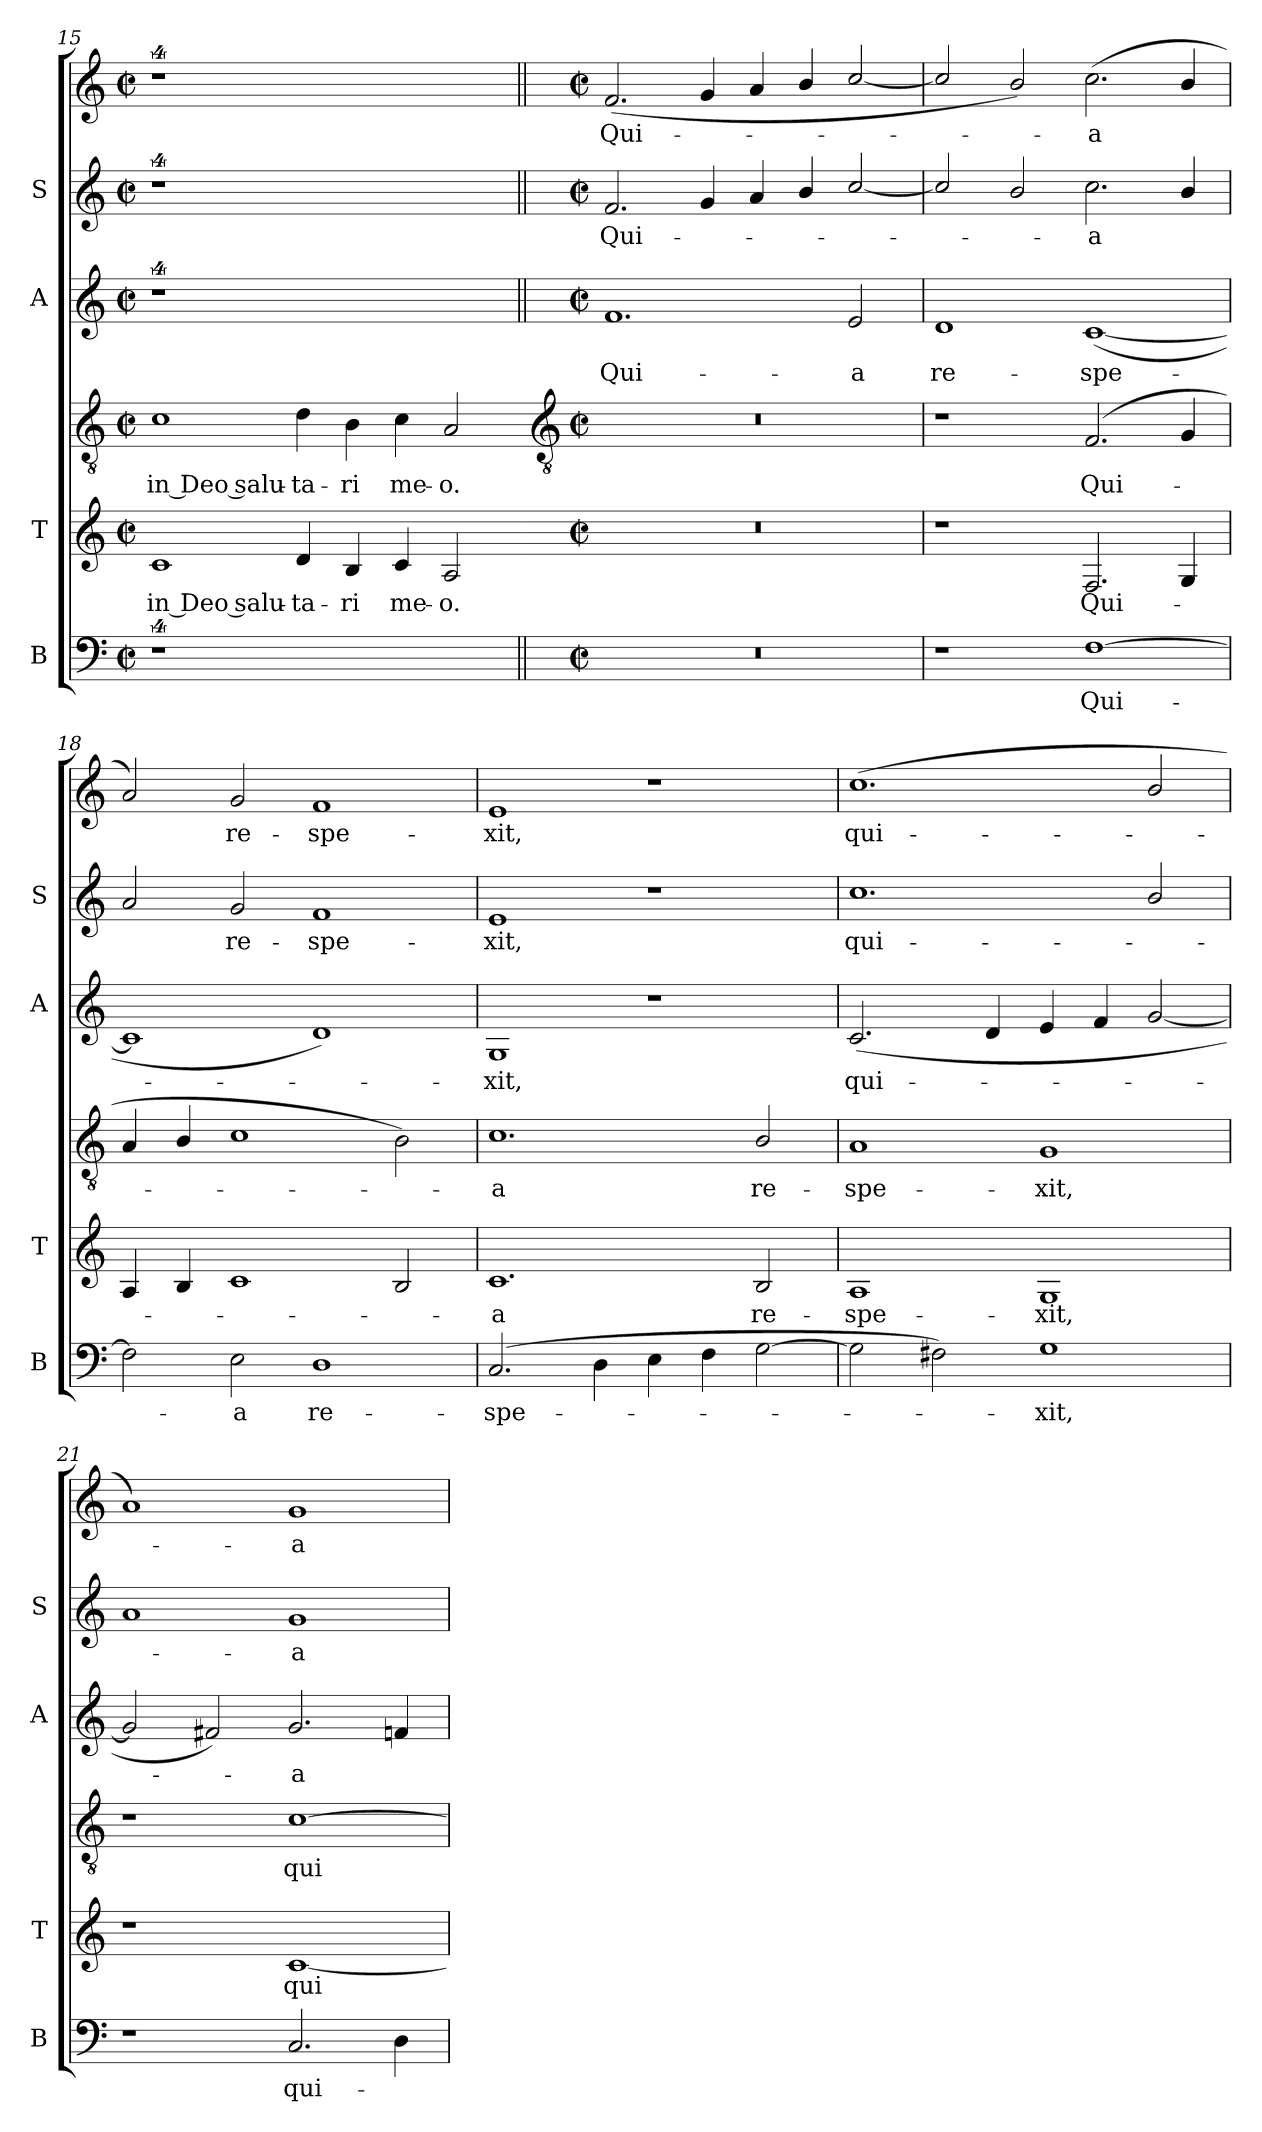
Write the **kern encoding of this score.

**kern	**text	**kern	**text	**kern	**text	**kern	**text	**kern	**text	**kern	**text
*part4	*part4	*part3	*part3	*part3	*part3	*part2	*part2	*part1	*part1	*part1	*part1
*staff6	*staff6	*staff5	*staff5	*staff4	*staff4	*staff3	*staff3	*staff2	*staff2	*staff1	*staff1
*I"B	*	*I"T	*	*	*	*I"A	*	*I"S	*	*	*
*I'B	*	*I'T	*	*	*	*I'A	*	*I'S	*	*	*
*clefF4	*	*	*	*clefGv2	*	*clefG2	*	*	*	*clefG2	*
*k[]	*	*k[]	*	*k[]	*	*k[]	*	*k[]	*	*k[]	*
*C:	*	*C:	*	*C:	*	*C:	*	*C:	*	*C:	*
*M4/2	*	*M4/2	*	*M4/2	*	*M4/2	*	*M4/2	*	*M4/2	*
*met(c|)	*	*met(c|)	*	*met(c|)	*	*met(c|)	*	*met(c|)	*	*met(c|)	*
=15	=15	=15	=15	=15	=15	=15	=15	=15	=15	=15	=15
!	!	!	!LO:LY:b	!	!LO:LY:b	!	!	!	!	!	!
4%9r	.	1c	in Deo salu-	1c	in Deo salu-	4%9r	.	4%9r	.	4%9r	.
!	!	!	!LO:LY:b	!	!LO:LY:b	!	!	!	!	!	!
.	.	4d	-ta-	4d	-ta-	.	.	.	.	.	.
!	!	!	!LO:LY:b	!	!LO:LY:b	!	!	!	!	!	!
.	.	4B	-ri	4B	-ri	.	.	.	.	.	.
!	!	!	!LO:LY:b	!	!LO:LY:b	!	!	!	!	!	!
.	.	4c	me-	4c	me-	.	.	.	.	.	.
!	!	!	!LO:LY:b	!	!LO:LY:b	!	!	!	!	!	!
.	.	2A	-o.	2A	-o.	.	.	.	.	.	.
!!LO:LB:g=z
=16||	=16||	=16-	=16||	=16-	=16||	=16||	=16||	=16||	=16||	=16||	=16||
*	*	*	*	*clefGv2	*	*	*	*	*	*	*
*k[]	*	*	*	*	*	*k[]	*	*k[]	*	*k[]	*
*C:	*	*	*	*	*	*C:	*	*C:	*	*C:	*
*M4/2	*	*M4/2	*	*M4/2	*	*M4/2	*	*M4/2	*	*M4/2	*
*met(c|)	*	*met(c|)	*	*met(c|)	*	*met(c|)	*	*met(c|)	*	*met(c|)	*
!	!	!	!	!	!	!	!LO:LY:b	!	!LO:LY:b	!	!LO:LY:b
0r	.	0r	.	0r	.	1.f	Qui-	2.f	Qui-	(<2.f	Qui-
.	.	.	.	.	.	.	.	4g	.	4g	.
.	.	.	.	.	.	.	.	4a	.	4a	.
.	.	.	.	.	.	.	.	4b/	.	4b/	.
!	!	!	!	!	!	!	!LO:LY:b	!	!	!	!
.	.	.	.	.	.	2e	-a	[2cc/	.	[2cc/	.
=17	=17	=17	=17	=17	=17	=17	=17	=17	=17	=17	=17
!	!	!	!	!	!	!	!LO:LY:b	!	!	!	!
1r	.	1r	.	1r	.	1d	re-	2cc/]	.	2cc/]	.
.	.	.	.	.	.	.	.	2b/	.	2b/)	.
!	!LO:LY:b	!	!LO:LY:b	!	!LO:LY:b	!	!LO:LY:b	!	!LO:LY:b	!	!LO:LY:b
[1F	Qui-	2.F	Qui-	(<2.F	Qui-	(<[1c	-spe-	2.cc	a	(<2.cc	a
.	.	4G	.	4G	.	.	.	4b/	.	4b/	.
=18	=18	=18	=18	=18	=18	=18	=18	=18	=18	=18	=18
2F]	.	4A	.	4A	.	1c]	.	2a	.	2a)	.
.	.	4B/	.	4B/	.	.	.	.	.	.	.
!	!LO:LY:b	!	!	!	!	!	!	!	!LO:LY:b	!	!LO:LY:b
2E	a	1c/	.	1c/	.	.	.	2g	re-	2g	re-
!	!LO:LY:b	!	!	!	!	!	!	!	!LO:LY:b	!	!LO:LY:b
1D	re-	.	.	.	.	1d)	.	1f	-spe-	1f	-spe-
.	.	2B	.	2B)	.	.	.	.	.	.	.
=19	=19	=19	=19	=19	=19	=19	=19	=19	=19	=19	=19
!	!LO:LY:b	!	!LO:LY:b	!	!LO:LY:b	!	!LO:LY:b	!	!LO:LY:b	!	!LO:LY:b
(>2.C	-spe-	1.c	a	1.c	a	1G	xit,	1e	-xit,	1e	-xit,
4D	.	.	.	.	.	.	.	.	.	.	.
4E	.	.	.	.	.	1r	.	1r	.	1r	.
4F	.	.	.	.	.	.	.	.	.	.	.
!	!	!	!LO:LY:b	!	!LO:LY:b	!	!	!	!	!	!
[2G	.	2B/	re-	2B/	re-	.	.	.	.	.	.
=20	=20	=20	=20	=20	=20	=20	=20	=20	=20	=20	=20
!	!	!	!LO:LY:b	!	!LO:LY:b	!	!LO:LY:b	!	!LO:LY:b	!	!LO:LY:b
2G]	.	1A	-spe-	1A	-spe-	(<2.c	qui-	1.cc	qui-	(<1.cc	qui-
2F#)	.	.	.	.	.	.	.	.	.	.	.
.	.	.	.	.	.	4d	.	.	.	.	.
!	!LO:LY:b	!	!LO:LY:b	!	!LO:LY:b	!	!	!	!	!	!
1G	xit,	1G	-xit,	1G	-xit,	4e	.	.	.	.	.
.	.	.	.	.	.	4f	.	.	.	.	.
.	.	.	.	.	.	[2g	.	2b/	.	2b/	.
=21	=21	=21	=21	=21	=21	=21	=21	=21	=21	=21	=21
1r	.	1r	.	1r	.	2g]	.	1a	.	1a)	.
.	.	.	.	.	.	2f#)	.	.	.	.	.
!	!LO:LY:b	!	!LO:LY:b	!	!LO:LY:b	!	!LO:LY:b	!	!LO:LY:b	!	!LO:LY:b
2.C	qui-	[1c	qui-	[1c	qui-	2.g	a	1g	a	1g	a
4D	.	.	.	.	.	4f	.	.	.	.	.
=	=	=	=	=	=	=	=	=	=	=	=
*-	*-	*-	*-	*-	*-	*-	*-	*-	*-	*-	*-
